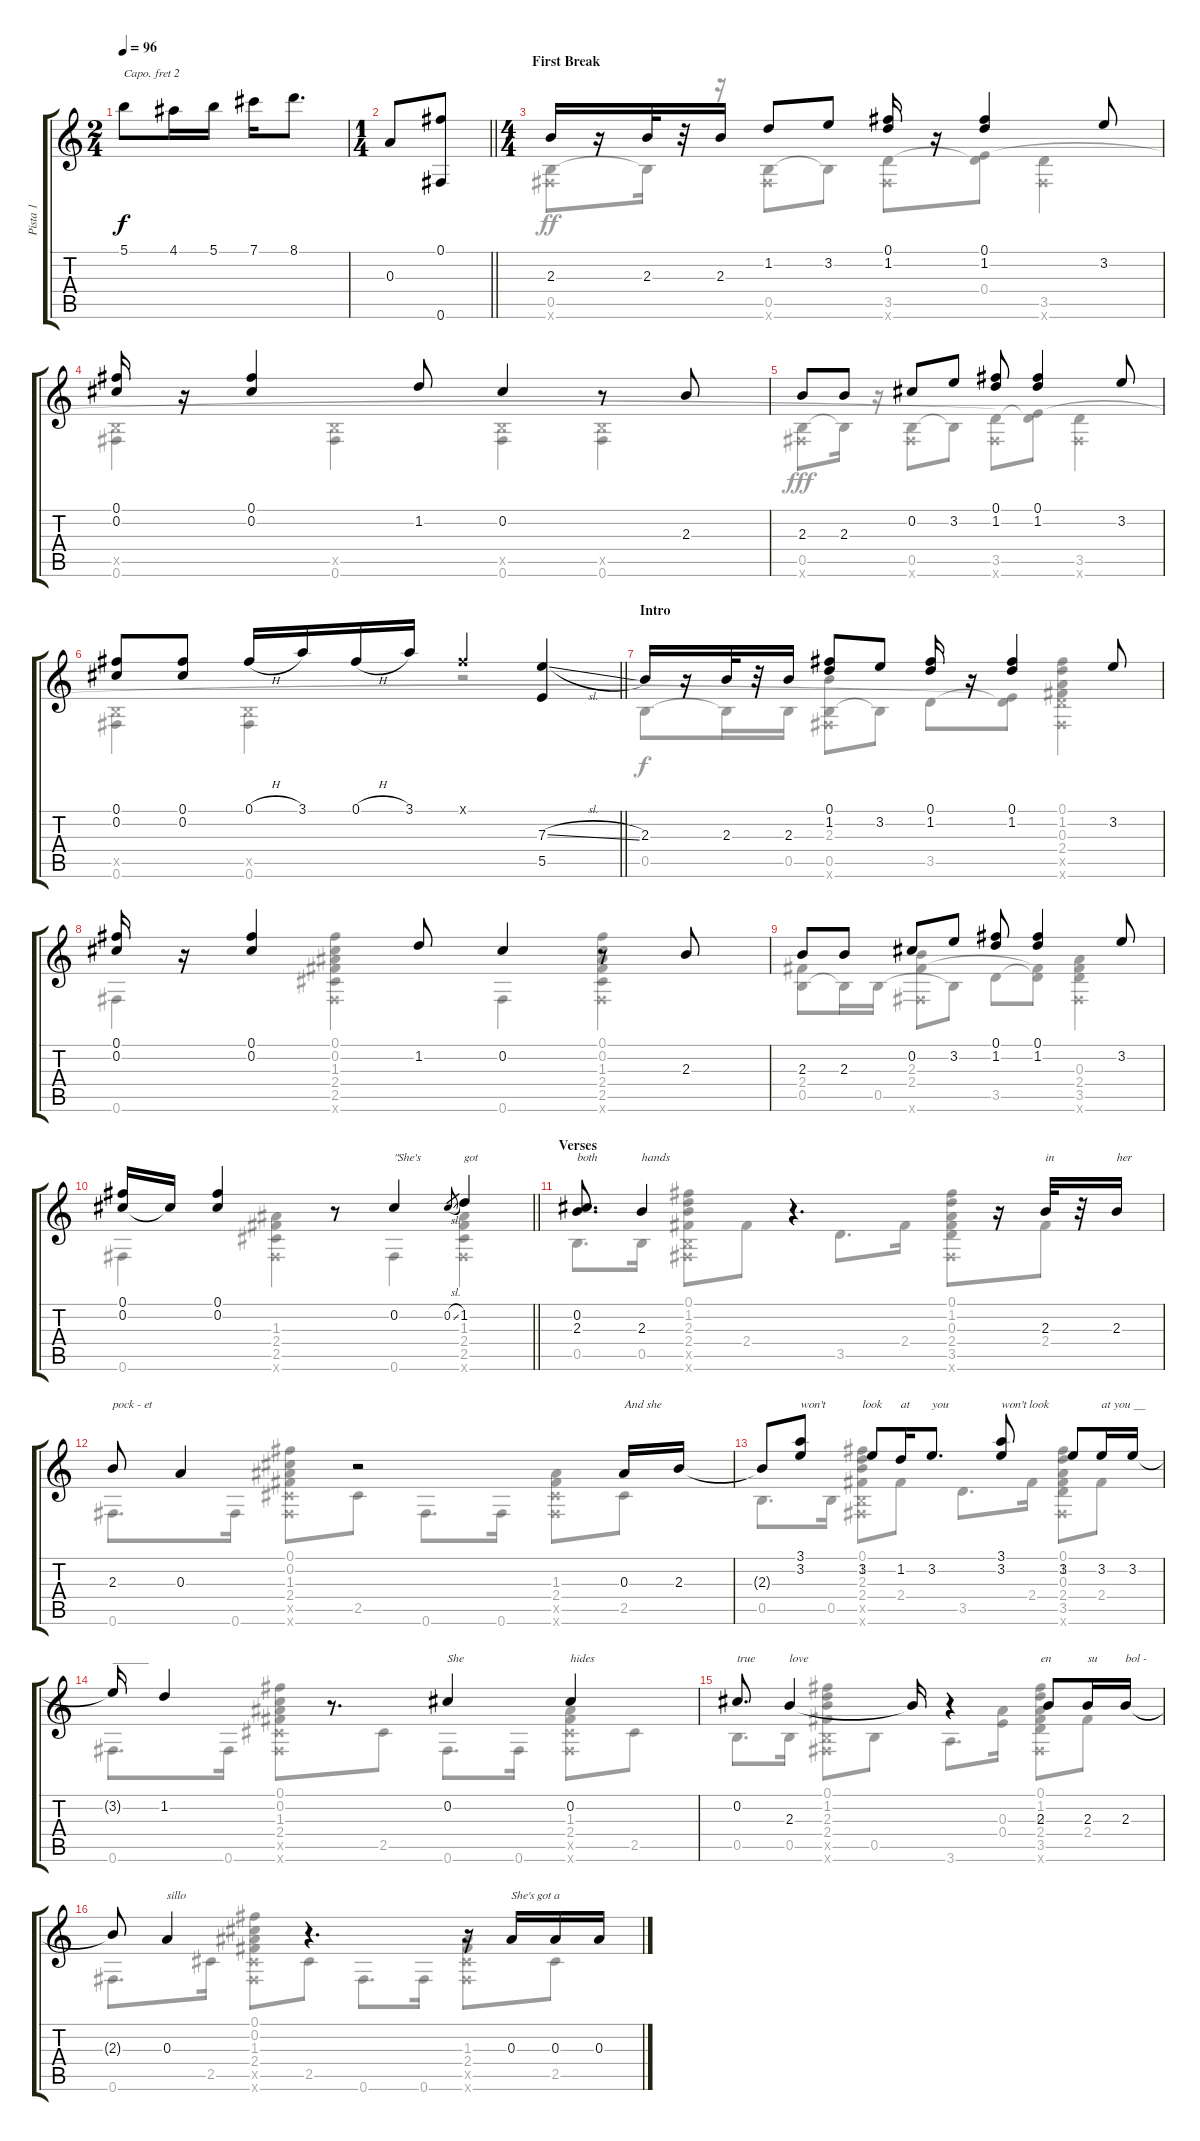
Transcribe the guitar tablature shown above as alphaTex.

\track ("Pista 1" "Pista 1") {instrument acousticguitarsteel}
\staff {score tabs}
\capo 2
\tuning (E4 B3 G3 D3 A2 E2) {hide}
\voice
\ts (2 4)
\tempo 96
\clef g2
\ks c
5.1.8{dy f} 4.1.16 5.1.16 7.1.16 8.1.8{d} |
\ts (1 4)
\barLineRight lightlight
0.3.8 (0.1 0.6).8 |
\ts (4 4)
\section ("" "First Break")
2.3.16 r.16 2.3.32 r.32 2.3.16 1.2.8 3.2.8 (0.1 1.2).16 r.16 (0.1 1.2).4 3.2.8 |
(0.1 0.2).16 r.16 (0.1 0.2).4 1.2.8 0.2.4 r.8 2.3.8 |
2.3.8 2.3.8 0.2.8 3.2.8 (0.1 1.2).8 (0.1 1.2).4 3.2.8 |
\barLineRight lightlight
(0.1 0.2).8 (0.1 0.2).8 0.1{h}.16 3.1.16 0.1{h}.16 3.1.16 0.1{x}.4 (7.3{sl} 5.5).4 |
\section ("" "Intro")
2.3.16 r.16 2.3.32 r.32 2.3.16 (0.1 1.2).8 3.2.8 (0.1 1.2).16 r.16 (0.1 1.2).4 3.2.8 |
(0.1 0.2).16 r.16 (0.1 0.2).4 1.2.8 0.2.4 r.8 2.3.8 |
2.3.8 2.3.8 0.2.8 3.2.8 (0.1 1.2).8 (0.1 1.2).4 3.2.8 |
\barLineRight lightlight
(0.1 0.2).16 0.2{t}.16 (0.1 0.2).4 r.8 0.2.4{txt "\"She's"} 0.2{sl}.8{gr} 1.2.4{txt "got"} |
\section ("" "Verses")
(0.2 2.3).8{d txt "both"} 2.3.4{txt "hands"} r.4{d} r.16 2.3.32{txt "in"} r.32 2.3.16{txt "her"} |
2.3.8{txt "pock - et"} 0.3.4 r.2 0.3.16{txt "And she"} 2.3.16 |
2.3{t}.8 (3.1 3.2).8{txt "won't"} 3.2.8{txt "look"} 1.2.16{txt "at"} 3.2.8{d txt "you"} (3.1 3.2).8{txt "won't look"} 3.2.8 3.2.16{txt "at you __"} 3.2.16 |
3.2{t}.16{txt "______"} 1.2.4 r.8{d} 0.2.4{txt "She"} 0.2.4{txt "hides"} |
0.2.8{d txt "true"} 2.3.4{txt "love"} 2.3{t}.16 r.4 2.3.8{txt "en"} 2.3.16{txt "su"} 2.3.16{txt "bol - "} |
2.3{t}.8 0.3.4{txt "sillo"} r.4{d} r.16 0.3.16{txt "She's got a"} 0.3.16 0.3.16
\voice
\clef g2
\ottava regular
\simile none
\ks c
|
\barLineRight lightlight
|
(0.5 0.6{x}).8{dy ff} 0.5{t}.16 r.16 (0.5 0.6{x}).8 0.5{t}.8 (3.5 0.6{x}).8 (0.4 3.5{t}).8 (3.5 0.6{x}).4 |
(0.5{x} 0.6).4 (0.5{x} 0.6).4 (0.5{x} 0.6).4 (0.5{x} 0.6).4 |
(0.5 0.6{x}).8{dy fff} 0.5{t}.16 r.16 (0.5 0.6{x}).8 0.5{t}.8 (3.5 0.6{x}).8 (0.4{t} 3.5{t}).8 (3.5 0.6{x}).4 |
\barLineRight lightlight
(0.5{x} 0.6).4 (0.5{x} 0.6).4 r.2 |
0.5.8{dy f} 0.5{t}.16 0.5.16 (2.3 0.5 0.6{x}).8 0.5{t}.8 3.5.8 (0.4{t} 3.5{t}).8 (0.1 1.2 0.3 2.4 3.5{x} 0.6{x}).4 |
0.6.4 (0.1 0.2 1.3 2.4 2.5 0.6{x}).4 0.6.4 (0.1 0.2 1.3 2.4 2.5 0.6{x}).4 |
(2.4 0.5).8 0.5{t}.16 0.5.16 (2.3 2.4 0.6{x}).8 0.5{t}.8 3.5.8 (2.4{t} 3.5{t}).8 (0.3 2.4 3.5 0.6{x}).4 |
\barLineRight lightlight
0.6.4 (1.3 2.4 2.5 0.6{x}).4 0.6.4 (1.3 2.4 2.5 0.6{x}).4 |
0.5.8{d} 0.5.16 (0.1 1.2 2.3 2.4 0.5{x} 0.6{x}).8 2.4.8 3.5.8{d} 2.4.16 (0.1 1.2 0.3 2.4 3.5 0.6{x}).8 2.4.8 |
0.6.8{d} 0.6.16 (0.1 0.2 1.3 2.4 2.5{x} 0.6{x}).8 2.5.8 0.6.8{d} 0.6.16 (1.3 2.4 2.5{x} 0.6{x}).8 2.5.8 |
0.5.8{d} 0.5.16 (0.1 1.2 2.3 2.4 0.5{x} 0.6{x}).8 2.4.8 3.5.8{d} 2.4.16 (0.1 1.2 0.3 2.4 3.5 0.6{x}).8 2.4.8 |
0.6.8{d} 0.6.16 (0.1 0.2 1.3 2.4 2.5{x} 0.6{x}).8 2.5.8 0.6.8{d} 0.6.16 (1.3 2.4 2.5{x} 0.6{x}).8 2.5.8 |
0.5.8{d} 0.5.16 (0.1 1.2 2.3 2.4 0.5{x} 0.6{x}).8 0.5.8 3.6.8{d} (0.3 0.4).16 (0.1 1.2 0.3 2.4 3.5 0.6{x}).8 2.4.8 |
0.6.8{d} 2.5.16 (0.1 0.2 1.3 2.4 2.5{x} 0.6{x}).8 2.5.8 0.6.8{d} 0.6.16 (1.3 2.4 2.5{x} 0.6{x}).8 2.5.8
